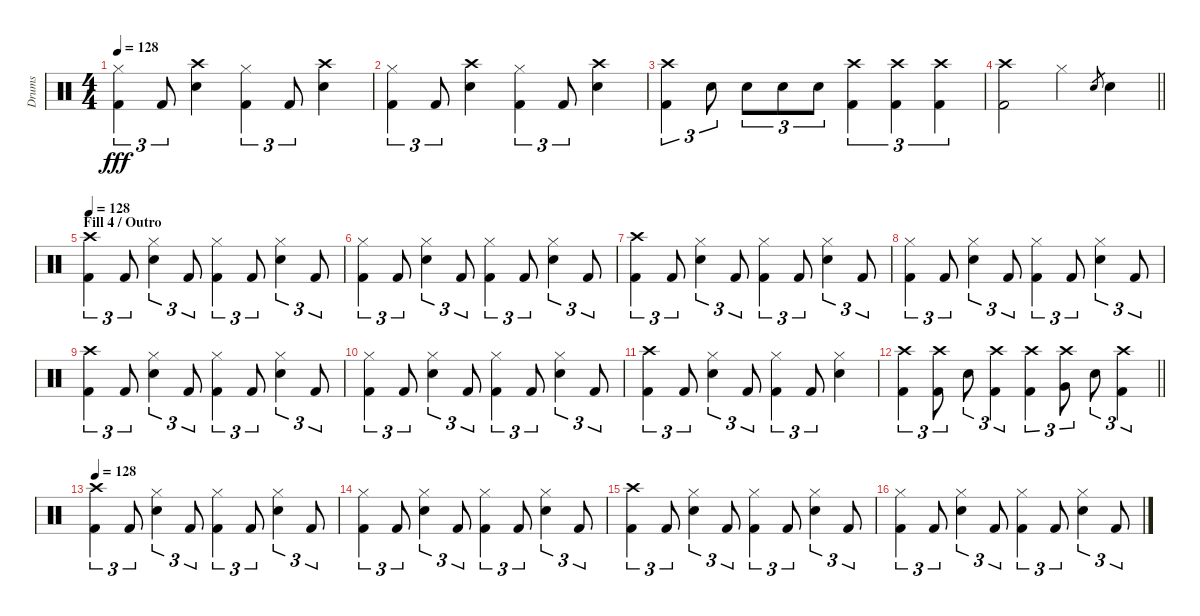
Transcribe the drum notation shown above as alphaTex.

\track ("Drums" "Drums") {instrument percussion}
\staff {score}
\articulation defaults
\ts (4 4)
\tempo 128
\clef neutral
\ks c
("Hi-Hat (closed)" "Kick (hit) 2").4{tu (3 2) dy fff} "Kick (hit) 2".8{tu (3 2)} ("Crash high (hit)" "Snare (hit) 2").4 ("Hi-Hat (closed)" "Kick (hit) 2").4{tu (3 2)} "Kick (hit) 2".8{tu (3 2)} ("Crash high (hit)" "Snare (hit) 2").4 |
("Hi-Hat (closed)" "Kick (hit) 2").4{tu (3 2)} "Kick (hit) 2".8{tu (3 2)} ("Crash high (hit)" "Snare (hit) 2").4 ("Hi-Hat (closed)" "Kick (hit) 2").4{tu (3 2)} "Kick (hit) 2".8{tu (3 2)} ("Crash high (hit)" "Snare (hit) 2").4 |
("Kick (hit) 2" "Crash high (hit)").4{tu (3 2)} "Snare (hit) 2".8{tu (3 2)} "Snare (hit) 2".8{tu (3 2)} "Snare (hit) 2".8{tu (3 2)} "Snare (hit) 2".8{tu (3 2)} ("Kick (hit) 2" "Crash high (hit)").4{tu (3 2)} ("Kick (hit) 2" "Crash high (hit)").4{tu (3 2)} ("Kick (hit) 2" "Crash high (hit)").4{tu (3 2)} |
\barLineRight lightlight
("Crash high (hit)" "Kick (hit) 2").2 "Hi-Hat (closed)".4 "Snare (hit) 2".8{gr} "Snare (hit) 2".4 |
\section ("" "Fill 4 / Outro")
\tempo 128
("Crash high (hit)" "Kick (hit) 2").4{tu (3 2)} "Kick (hit) 2".8{tu (3 2)} ("Hi-Hat (closed)" "Snare (hit) 2").4{tu (3 2)} "Kick (hit) 2".8{tu (3 2)} ("Kick (hit) 2" "Hi-Hat (closed)").4{tu (3 2)} "Kick (hit) 2".8{tu (3 2)} ("Hi-Hat (closed)" "Snare (hit) 2").4{tu (3 2)} "Kick (hit) 2".8{tu (3 2)} |
("Kick (hit) 2" "Hi-Hat (closed)").4{tu (3 2)} "Kick (hit) 2".8{tu (3 2)} ("Hi-Hat (closed)" "Snare (hit) 2").4{tu (3 2)} "Kick (hit) 2".8{tu (3 2)} ("Kick (hit) 2" "Hi-Hat (closed)").4{tu (3 2)} "Kick (hit) 2".8{tu (3 2)} ("Hi-Hat (closed)" "Snare (hit) 2").4{tu (3 2)} "Kick (hit) 2".8{tu (3 2)} |
("Crash high (hit)" "Kick (hit) 2").4{tu (3 2)} "Kick (hit) 2".8{tu (3 2)} ("Hi-Hat (closed)" "Snare (hit) 2").4{tu (3 2)} "Kick (hit) 2".8{tu (3 2)} ("Kick (hit) 2" "Hi-Hat (closed)").4{tu (3 2)} "Kick (hit) 2".8{tu (3 2)} ("Hi-Hat (closed)" "Snare (hit) 2").4{tu (3 2)} "Kick (hit) 2".8{tu (3 2)} |
("Kick (hit) 2" "Hi-Hat (closed)").4{tu (3 2)} "Kick (hit) 2".8{tu (3 2)} ("Hi-Hat (closed)" "Snare (hit) 2").4{tu (3 2)} "Kick (hit) 2".8{tu (3 2)} ("Kick (hit) 2" "Hi-Hat (closed)").4{tu (3 2)} "Kick (hit) 2".8{tu (3 2)} ("Hi-Hat (closed)" "Snare (hit) 2").4{tu (3 2)} "Kick (hit) 2".8{tu (3 2)} |
("Crash high (hit)" "Kick (hit) 2").4{tu (3 2)} "Kick (hit) 2".8{tu (3 2)} ("Hi-Hat (closed)" "Snare (hit) 2").4{tu (3 2)} "Kick (hit) 2".8{tu (3 2)} ("Kick (hit) 2" "Hi-Hat (closed)").4{tu (3 2)} "Kick (hit) 2".8{tu (3 2)} ("Hi-Hat (closed)" "Snare (hit) 2").4{tu (3 2)} "Kick (hit) 2".8{tu (3 2)} |
("Kick (hit) 2" "Hi-Hat (closed)").4{tu (3 2)} "Kick (hit) 2".8{tu (3 2)} ("Hi-Hat (closed)" "Snare (hit) 2").4{tu (3 2)} "Kick (hit) 2".8{tu (3 2)} ("Kick (hit) 2" "Hi-Hat (closed)").4{tu (3 2)} "Kick (hit) 2".8{tu (3 2)} ("Hi-Hat (closed)" "Snare (hit) 2").4{tu (3 2)} "Kick (hit) 2".8{tu (3 2)} |
("Crash high (hit)" "Kick (hit) 2").4{tu (3 2)} "Kick (hit) 2".8{tu (3 2)} ("Hi-Hat (closed)" "Snare (hit) 2").4{tu (3 2)} "Kick (hit) 2".8{tu (3 2)} ("Kick (hit) 2" "Hi-Hat (closed)").4{tu (3 2)} "Kick (hit) 2".8{tu (3 2)} ("Hi-Hat (closed)" "Snare (hit) 2").4 |
\barLineRight lightlight
("Kick (hit) 2" "Crash high (hit)").4{tu (3 2)} ("Kick (hit) 2" "Crash high (hit)").8{tu (3 2)} "Snare (hit) 2".8{tu (3 2)} ("Kick (hit) 2" "Crash high (hit)").4{tu (3 2)} ("Kick (hit) 2" "Crash high (hit)").4{tu (3 2)} ("Very Low Tom (hit)" "Crash high (hit)").8{tu (3 2)} "Snare (hit) 2".8{tu (3 2)} ("Kick (hit) 2" "Crash high (hit)").4{tu (3 2)} |
\tempo 128
("Crash high (hit)" "Kick (hit) 2").4{tu (3 2)} "Kick (hit) 2".8{tu (3 2)} ("Hi-Hat (closed)" "Snare (hit) 2").4{tu (3 2)} "Kick (hit) 2".8{tu (3 2)} ("Kick (hit) 2" "Hi-Hat (closed)").4{tu (3 2)} "Kick (hit) 2".8{tu (3 2)} ("Hi-Hat (closed)" "Snare (hit) 2").4{tu (3 2)} "Kick (hit) 2".8{tu (3 2)} |
("Kick (hit) 2" "Hi-Hat (closed)").4{tu (3 2)} "Kick (hit) 2".8{tu (3 2)} ("Hi-Hat (closed)" "Snare (hit) 2").4{tu (3 2)} "Kick (hit) 2".8{tu (3 2)} ("Kick (hit) 2" "Hi-Hat (closed)").4{tu (3 2)} "Kick (hit) 2".8{tu (3 2)} ("Hi-Hat (closed)" "Snare (hit) 2").4{tu (3 2)} "Kick (hit) 2".8{tu (3 2)} |
("Crash high (hit)" "Kick (hit) 2").4{tu (3 2)} "Kick (hit) 2".8{tu (3 2)} ("Hi-Hat (closed)" "Snare (hit) 2").4{tu (3 2)} "Kick (hit) 2".8{tu (3 2)} ("Kick (hit) 2" "Hi-Hat (closed)").4{tu (3 2)} "Kick (hit) 2".8{tu (3 2)} ("Hi-Hat (closed)" "Snare (hit) 2").4{tu (3 2)} "Kick (hit) 2".8{tu (3 2)} |
("Kick (hit) 2" "Hi-Hat (closed)").4{tu (3 2)} "Kick (hit) 2".8{tu (3 2)} ("Hi-Hat (closed)" "Snare (hit) 2").4{tu (3 2)} "Kick (hit) 2".8{tu (3 2)} ("Kick (hit) 2" "Hi-Hat (closed)").4{tu (3 2)} "Kick (hit) 2".8{tu (3 2)} ("Hi-Hat (closed)" "Snare (hit) 2").4{tu (3 2)} "Kick (hit) 2".8{tu (3 2)}
